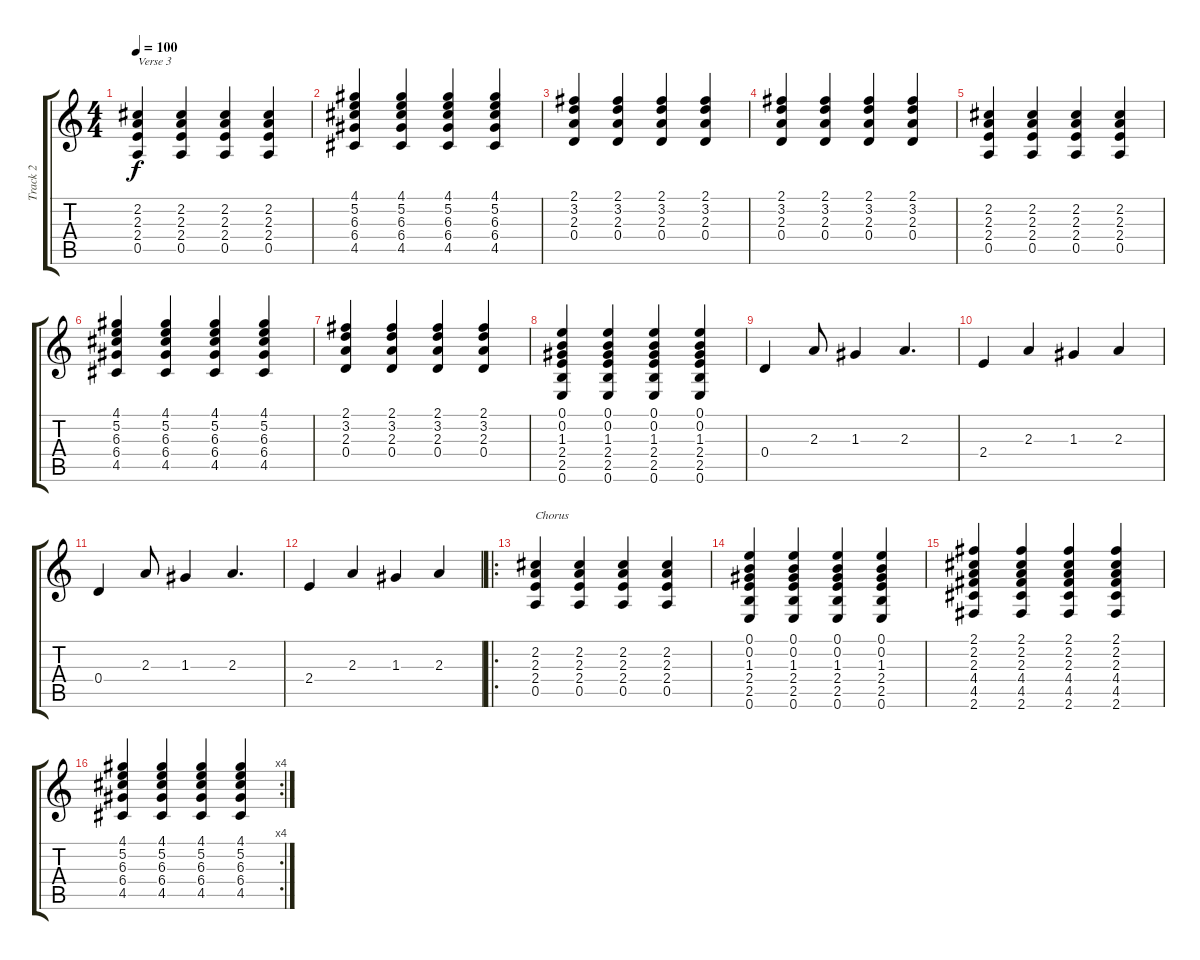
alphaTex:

\track ("Track 2" "Track 2") {instrument distortionguitar}
\staff {score tabs}
\tuning (E4 B3 G3 D3 A2 E2) {hide}
\ts (4 4)
\tempo 100
\clef g2
\ks c
(2.2 2.3 2.4 0.5).4{txt "Verse 3" dy f} (2.2 2.3 2.4 0.5).4 (2.2 2.3 2.4 0.5).4 (2.2 2.3 2.4 0.5).4 |
(4.1 5.2 6.3 6.4 4.5).4 (4.1 5.2 6.3 6.4 4.5).4 (4.1 5.2 6.3 6.4 4.5).4 (4.1 5.2 6.3 6.4 4.5).4 |
(2.1 3.2 2.3 0.4).4 (2.1 3.2 2.3 0.4).4 (2.1 3.2 2.3 0.4).4 (2.1 3.2 2.3 0.4).4 |
(2.1 3.2 2.3 0.4).4 (2.1 3.2 2.3 0.4).4 (2.1 3.2 2.3 0.4).4 (2.1 3.2 2.3 0.4).4 |
(2.2 2.3 2.4 0.5).4 (2.2 2.3 2.4 0.5).4 (2.2 2.3 2.4 0.5).4 (2.2 2.3 2.4 0.5).4 |
(4.1 5.2 6.3 6.4 4.5).4 (4.1 5.2 6.3 6.4 4.5).4 (4.1 5.2 6.3 6.4 4.5).4 (4.1 5.2 6.3 6.4 4.5).4 |
(2.1 3.2 2.3 0.4).4 (2.1 3.2 2.3 0.4).4 (2.1 3.2 2.3 0.4).4 (2.1 3.2 2.3 0.4).4 |
(0.1 0.2 1.3 2.4 2.5 0.6).4 (0.1 0.2 1.3 2.4 2.5 0.6).4 (0.1 0.2 1.3 2.4 2.5 0.6).4 (0.1 0.2 1.3 2.4 2.5 0.6).4 |
0.4.4{volume 6} 2.3.8 1.3.4 2.3.4{d} |
2.4.4 2.3.4 1.3.4 2.3.4 |
0.4.4 2.3.8 1.3.4 2.3.4{d} |
2.4.4 2.3.4 1.3.4 2.3.4 |
\ro
(2.2 2.3 2.4 0.5).4{txt "Chorus" volume 13} (2.2 2.3 2.4 0.5).4 (2.2 2.3 2.4 0.5).4 (2.2 2.3 2.4 0.5).4 |
(0.1 0.2 1.3 2.4 2.5 0.6).4 (0.1 0.2 1.3 2.4 2.5 0.6).4 (0.1 0.2 1.3 2.4 2.5 0.6).4 (0.1 0.2 1.3 2.4 2.5 0.6).4 |
(2.1 2.2 2.3 4.4 4.5 2.6).4 (2.1 2.2 2.3 4.4 4.5 2.6).4 (2.1 2.2 2.3 4.4 4.5 2.6).4 (2.1 2.2 2.3 4.4 4.5 2.6).4 |
\rc 4
(4.1 5.2 6.3 6.4 4.5).4 (4.1 5.2 6.3 6.4 4.5).4 (4.1 5.2 6.3 6.4 4.5).4 (4.1 5.2 6.3 6.4 4.5).4
